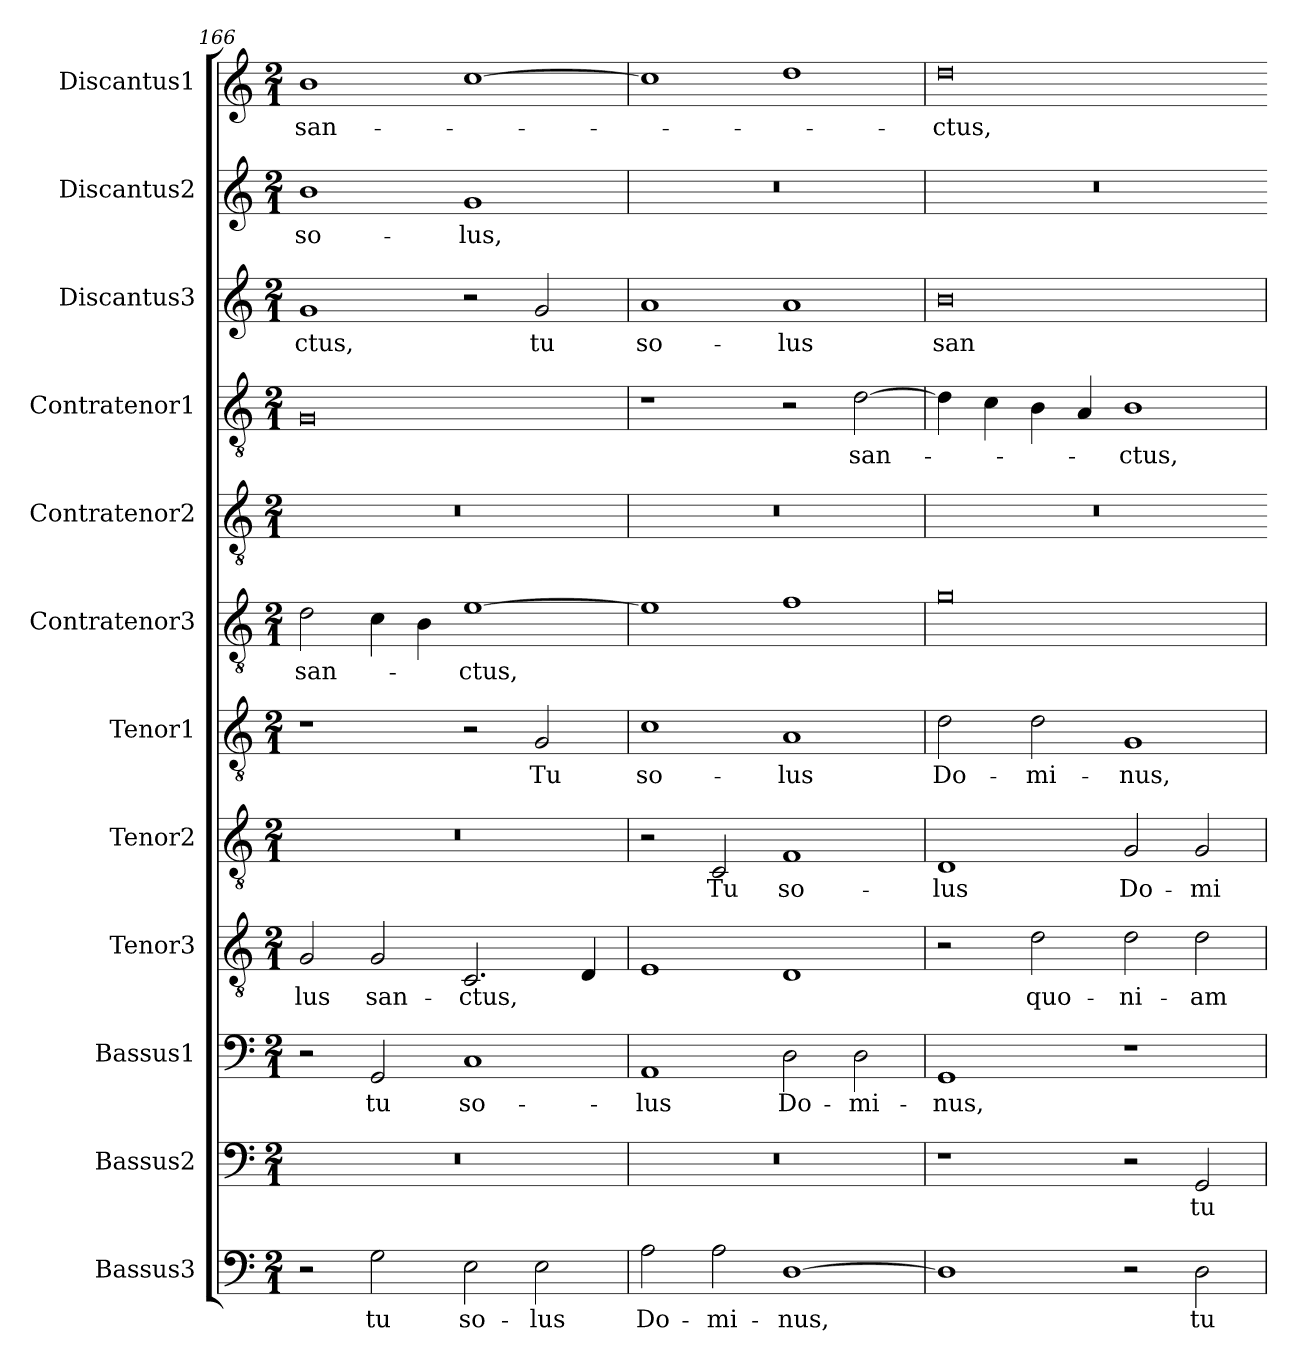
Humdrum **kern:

**kern	**text	**kern	**text	**kern	**text	**kern	**text	**kern	**text	**kern	**text	**kern	**text	**kern	**kern	**text	**kern	**text	**kern	**text	**kern	**text
*part12	*part12	*part11	*part11	*part10	*part10	*part9	*part9	*part8	*part8	*part7	*part7	*part6	*part6	*part5	*part4	*part4	*part3	*part3	*part2	*part2	*part1	*part1
*staff12	*staff12	*staff11	*staff11	*staff10	*staff10	*staff9	*staff9	*staff8	*staff8	*staff7	*staff7	*staff6	*staff6	*staff5	*staff4	*staff4	*staff3	*staff3	*staff2	*staff2	*staff1	*staff1
*I"Bassus3	*	*I"Bassus2	*	*I"Bassus1	*	*I"Tenor3	*	*I"Tenor2	*	*I"Tenor1	*	*I"Contratenor3	*	*I"Contratenor2	*I"Contratenor1	*	*I"Discantus3	*	*I"Discantus2	*	*I"Discantus1	*
*I'B3	*	*I'B2	*	*I'B1	*	*I'T3	*	*I'T2	*	*I'T1	*	*I'Ct3	*	*I'Ct2	*I'Ct1	*	*I'D3	*	*I'D2	*	*I'D1	*
*clefF4	*	*clefF4	*	*clefF4	*	*clefGv2	*	*clefGv2	*	*clefGv2	*	*clefGv2	*	*clefGv2	*clefGv2	*	*clefG2	*	*clefG2	*	*clefG2	*
*k[]	*	*k[]	*	*k[]	*	*k[]	*	*k[]	*	*k[]	*	*k[]	*	*k[]	*k[]	*	*k[]	*	*k[]	*	*k[]	*
*M2/1	*	*M2/1	*	*M2/1	*	*M2/1	*	*M2/1	*	*M2/1	*	*M2/1	*	*M2/1	*M2/1	*	*M2/1	*	*M2/1	*	*M2/1	*
=166	=166	=166	=166	=166	=166	=166	=166	=166	=166	=166	=166	=166	=166	=166	=166	=166	=166	=166	=166	=166	=166	=166
2r	.	0r	.	2r	.	2G	-lus	0r	.	1r	.	2d	san-	0r	0G	.	1g	-ctus,	1b	so-	1b	san-
2G	tu	.	.	2GG	tu	2G	san-	.	.	.	.	4c	.	.	.	.	.	.	.	.	.	.
.	.	.	.	.	.	.	.	.	.	.	.	4B	.	.	.	.	.	.	.	.	.	.
2E	so-	.	.	1C	so-	2.C	-ctus,	.	.	2r	.	[1e	-ctus,	.	.	.	2r	.	1g	-lus,	[1cc	.
2E	-lus	.	.	.	.	.	.	.	.	2G	Tu	.	.	.	.	.	2g	tu	.	.	.	.
.	.	.	.	.	.	4D	.	.	.	.	.	.	.	.	.	.	.	.	.	.	.	.
=167	=167	=167	=167	=167	=167	=167	=167	=167	=167	=167	=167	=167	=167	=167	=167	=167	=167	=167	=167	=167	=167	=167
2A	Do-	0r	.	1AA	-lus	1E	.	2r	.	1c	so-	1e]	.	0r	1r	.	1a	so-	0r	.	1cc]	.
2A	-mi-	.	.	.	.	.	.	2C	Tu	.	.	.	.	.	.	.	.	.	.	.	.	.
[1D	-nus,	.	.	2D	Do-	1D	.	1F	so-	1A	-lus	1f	.	.	2r	.	1a	-lus	.	.	1dd	.
.	.	.	.	2D	-mi-	.	.	.	.	.	.	.	.	.	[2d	san-	.	.	.	.	.	.
=168	=168	=168	=168	=168	=168	=168	=168	=168	=168	=168	=168	=168	=168	=168	=168	=168	=168	=168	=168	=168	=168	=168
1D]	.	1r	.	1GG	-nus,	2r	.	1D	-lus	2d	Do-	0g	.	0r	4d]	.	0b	san-	0r	.	0dd	-ctus,
.	.	.	.	.	.	.	.	.	.	.	.	.	.	.	4c	.	.	.	.	.	.	.
.	.	.	.	.	.	2d	quo-	.	.	2d	-mi-	.	.	.	4B	.	.	.	.	.	.	.
.	.	.	.	.	.	.	.	.	.	.	.	.	.	.	4A	.	.	.	.	.	.	.
2r	.	2r	.	1r	.	2d	-ni-	2G	Do-	1G	-nus,	.	.	.	1B	-ctus,	.	.	.	.	.	.
2D	tu	2GG	tu	.	.	2d	-am	2G	-mi-	.	.	.	.	.	.	.	.	.	.	.	.	.
=	=-	=	=-	=	=-	=	=-	=	=-	=	=-	=	=-	=	=	=-	=	=-	=	=-	=-	=-
*-	*-	*-	*-	*-	*-	*-	*-	*-	*-	*-	*-	*-	*-	*-	*-	*-	*-	*-	*-	*-	*-	*-
